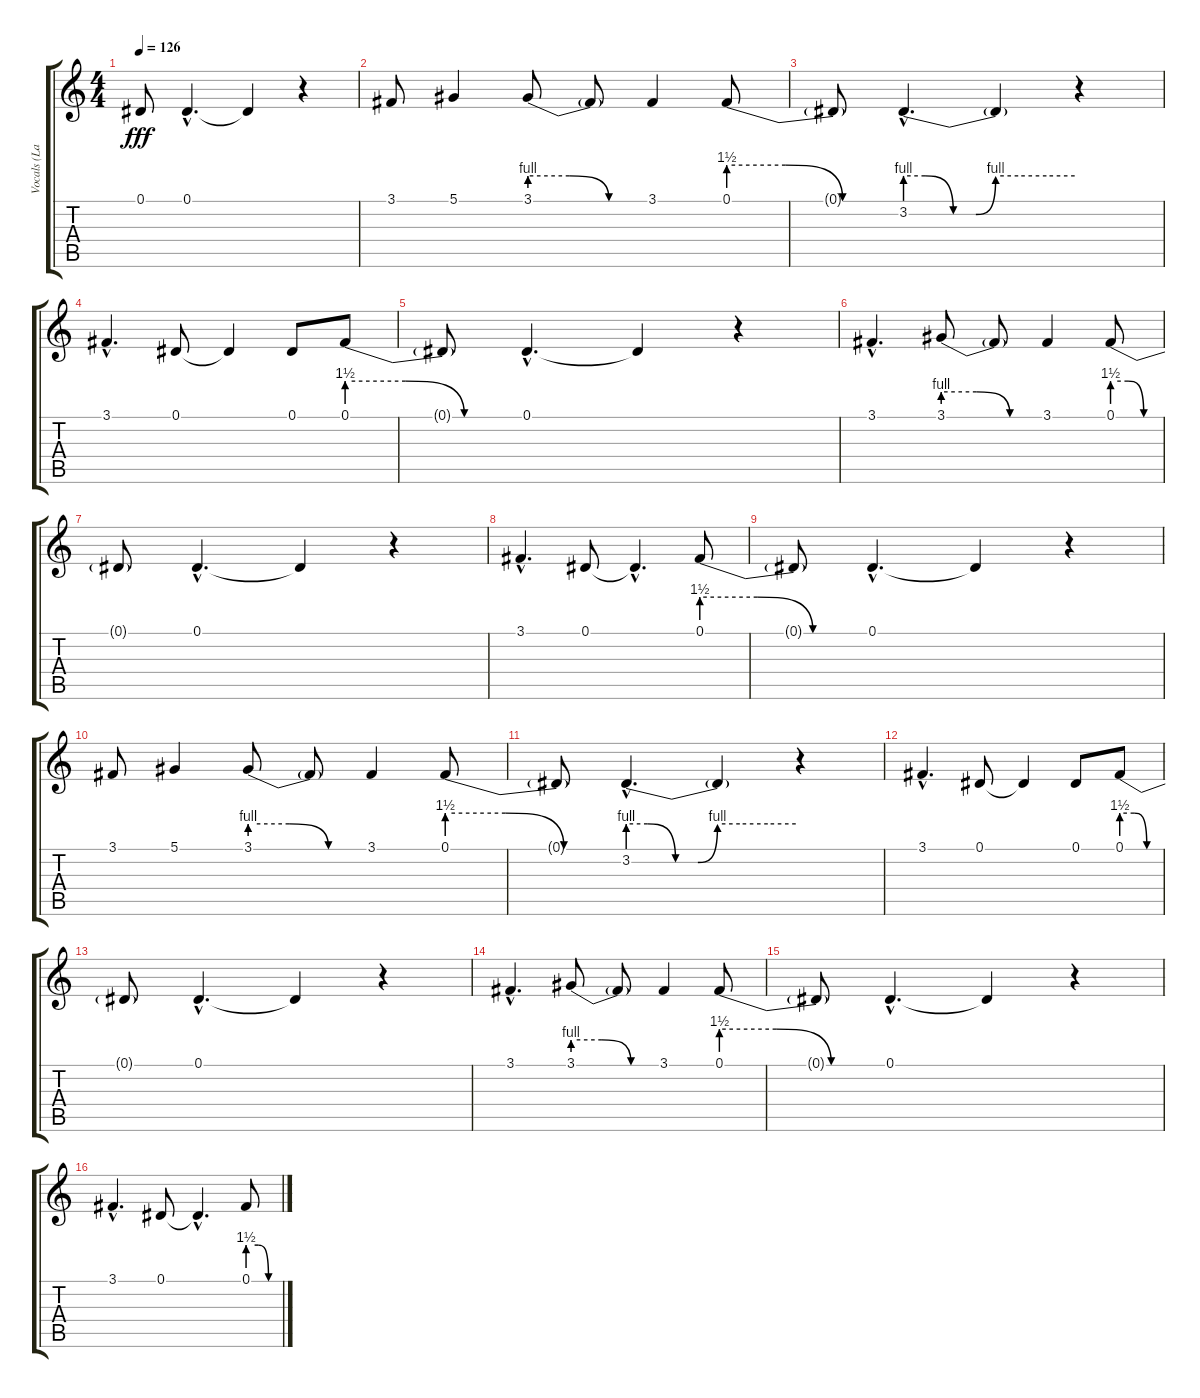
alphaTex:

\track ("Vocals (Layne)" "Vocals (La") {instrument lead1square}
\staff {score tabs}
\tuning (Eb4 Bb3 Gb3 Db3 Ab2 Eb2) {hide}
\ts (4 4)
\tempo 126
\clef g2
\ks c
0.1{t}.8{dy fff} 0.1{hac}.4{d} 0.1{t}.4 r.4 |
3.1.8 5.1.4 3.1{be (custom 0 4 20 4 40 0 60 0)}.8 3.1{t}.8 3.1.4 0.1{be (custom 0 6 20 6 40 0 60 0)}.8 |
0.1{t}.8 3.2{be (custom 0 4 7 4 17 0 25 0 32 4 40 4 50 4 60 4) hac}.4{d} 3.2{t}.4 r.4 |
3.1{hac}.4{d} 0.1.8 0.1{t}.4 0.1.8 0.1{be (custom 0 6 20 6 40 0 60 0)}.8 |
0.1{t}.8 0.1{hac}.4{d} 0.1{t}.4 r.4 |
3.1{hac}.4{d} 3.1{be (custom 0 4 20 4 40 0 60 0)}.8 3.1{t}.8 3.1.4 0.1{be (custom 0 6 20 6 40 0 60 0)}.8 |
0.1{t}.8 0.1{hac}.4{d} 0.1{t}.4 r.4 |
3.1{hac}.4{d} 0.1.8 0.1{hac t}.4{d} 0.1{be (custom 0 6 20 6 40 0 60 0)}.8 |
0.1{t}.8 0.1{hac}.4{d} 0.1{t}.4 r.4 |
3.1.8 5.1.4 3.1{be (custom 0 4 20 4 40 0 60 0)}.8 3.1{t}.8 3.1.4 0.1{be (custom 0 6 20 6 40 0 60 0)}.8 |
0.1{t}.8 3.2{be (custom 0 4 7 4 17 0 25 0 32 4 40 4 50 4 60 4) hac}.4{d} 3.2{t}.4 r.4 |
3.1{hac}.4{d} 0.1.8 0.1{t}.4 0.1.8 0.1{be (custom 0 6 20 6 40 0 60 0)}.8 |
0.1{t}.8 0.1{hac}.4{d} 0.1{t}.4 r.4 |
3.1{hac}.4{d} 3.1{be (custom 0 4 20 4 40 0 60 0)}.8 3.1{t}.8 3.1.4 0.1{be (custom 0 6 20 6 40 0 60 0)}.8 |
0.1{t}.8 0.1{hac}.4{d} 0.1{t}.4 r.4 |
3.1{hac}.4{d} 0.1.8 0.1{hac t}.4{d} 0.1{be (custom 0 6 20 6 40 0 60 0)}.8
